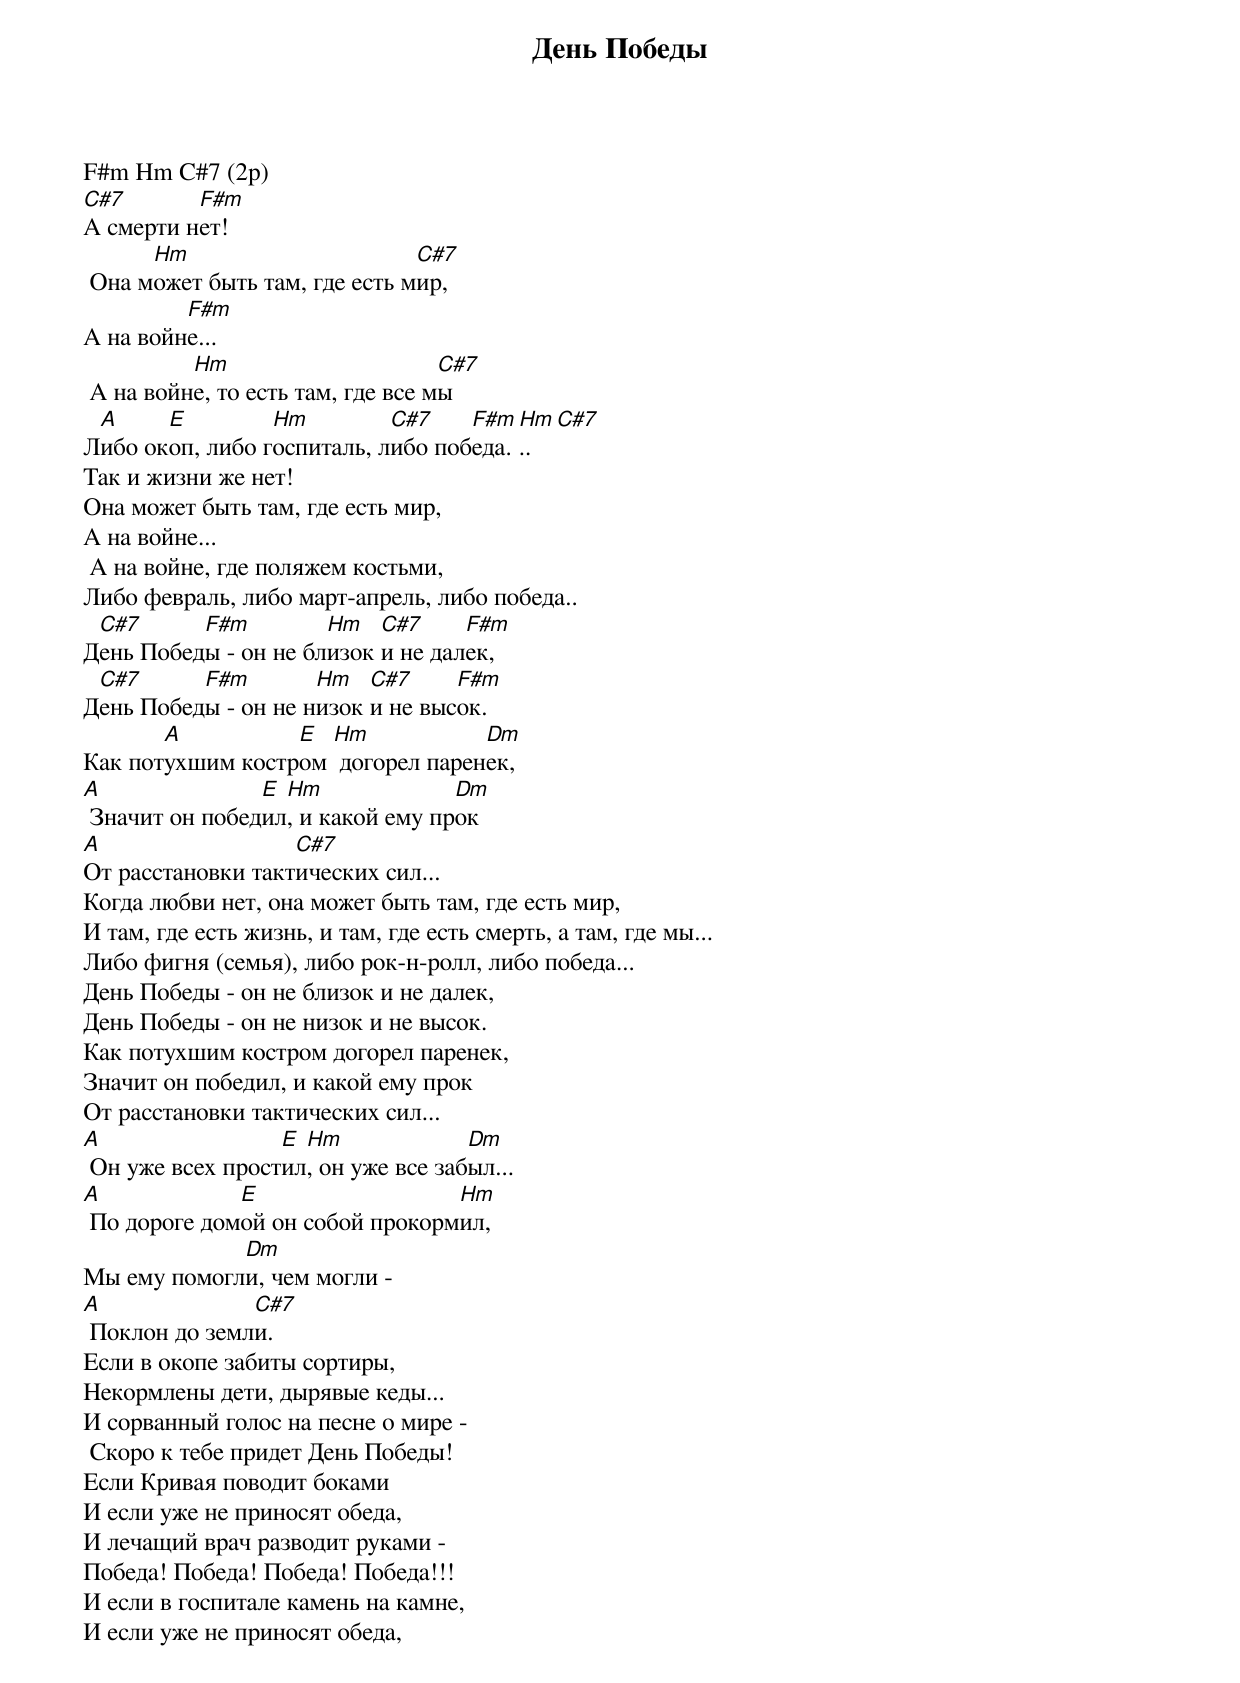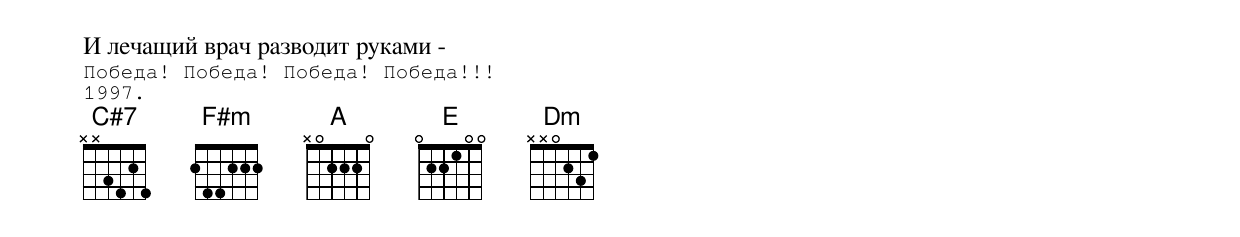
День Победы
F#m Hm C#7 (2p)
C#7       F#m
А смерти нет!
      Hm                       C#7
 Она может быть там, где есть мир,
         F#m
А на войне...
          Hm                       C#7
 А на войне, то есть там, где все мы
 A     E         Hm         C#7    F#m Hm C#7
Либо окоп, либо госпиталь, либо победа...
Так и жизни же нет!
Она может быть там, где есть мир,
А на войне...
 А на войне, где поляжем костьми,
Либо февраль, либо март-апрель, либо победа..
 C#7      F#m         Hm   C#7     F#m
День Победы - он не близок и не далек,
 C#7      F#m        Hm   C#7     F#m
День Победы - он не низок и не высок.
       A          E  Hm            Dm
Как потухшим костром  догорел паренек,
A               E Hm              Dm
 Значит он победил, и какой ему прок
A                  C#7
От расстановки тактических сил...
Когда любви нет, она может быть там, где есть мир,
И там, где есть жизнь, и там, где есть смерть, а там, где мы...
Либо фигня (семья), либо рок-н-ролл, либо победа...
День Победы - он не близок и не далек,
День Победы - он не низок и не высок.
Как потухшим костром догорел паренек,
Значит он победил, и какой ему прок
От расстановки тактических сил...
A                 E Hm              Dm
 Он уже всех простил, он уже все забыл...
A             E                  Hm
 По дороге домой он собой прокормил,
             Dm
Мы ему помогли, чем могли -
A              C#7
 Поклон до земли.
Если в окопе забиты сортиры,
Некормлены дети, дырявые кеды...
И сорванный голос на песне о мире -
 Скоро к тебе придет День Победы!
Если Кривая поводит боками
И если уже не приносят обеда,
И лечащий врач разводит руками -
Победа! Победа! Победа! Победа!!!
И если в госпитале камень на камне,
И если уже не приносят обеда,
И лечащий врач разводит руками -
Победа! Победа! Победа! Победа!!!
1997.
